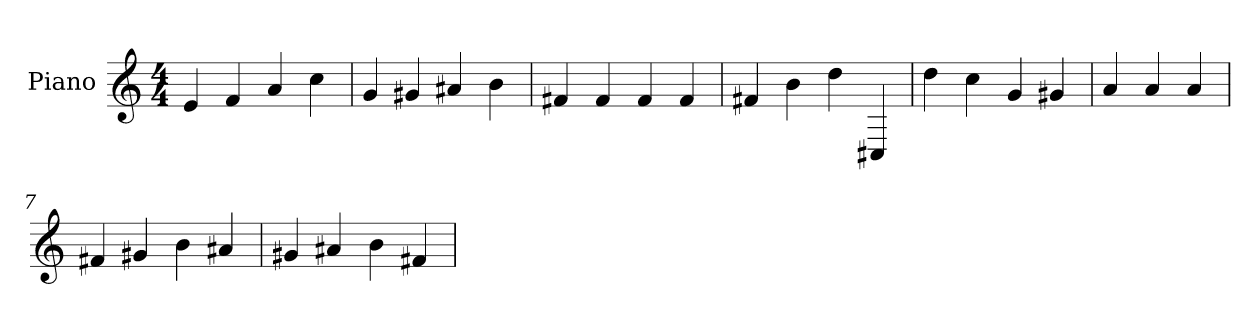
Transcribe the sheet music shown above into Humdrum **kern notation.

**kern
*part1
*staff1
*I"Piano
*clefG2
*k[]
*M4/4
=1
4e
4f
4a
4cc
=2
4g
4g#
4a#
4b
=3
4f#
4f#
4f#
4f#
=4
4f#
4b
4dd
4C#
=5
4dd
4cc
4g
4g#
=6
4a
4a
4a
=7
4f#
4g#
4b
4a#
=8
4g#
4a#
4b
4f#
=
*-
